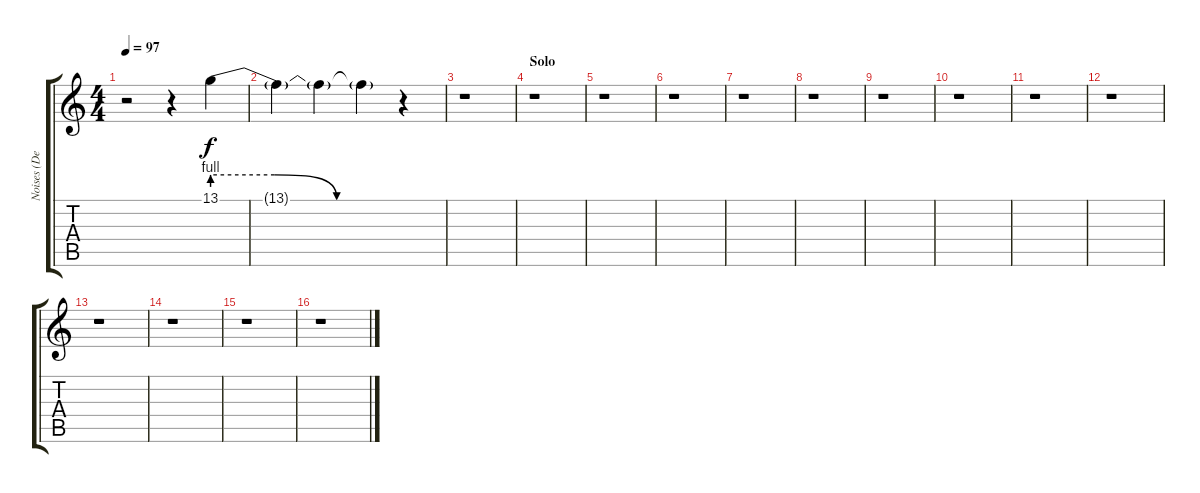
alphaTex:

\track ("Noises (Delay)" "Noises (De") {instrument pad5bowed}
\staff {score tabs}
\tuning (E4 B3 G3 D3 A2 E2) {hide}
\ts (4 4)
\tempo 97
\clef g2
\ks c
r.2{dy f} r.4 13.1{be (custom 0 4 20 4 40 0 60 0)}.4 |
13.1{t}.4 13.1{t}.4 13.1{t}.4 r.4 |
r.1 |
\section ("" "Solo")
r.1 |
r.1 |
r.1 |
r.1 |
r.1 |
r.1 |
r.1 |
r.1 |
r.1 |
r.1 |
r.1 |
r.1 |
r.1
